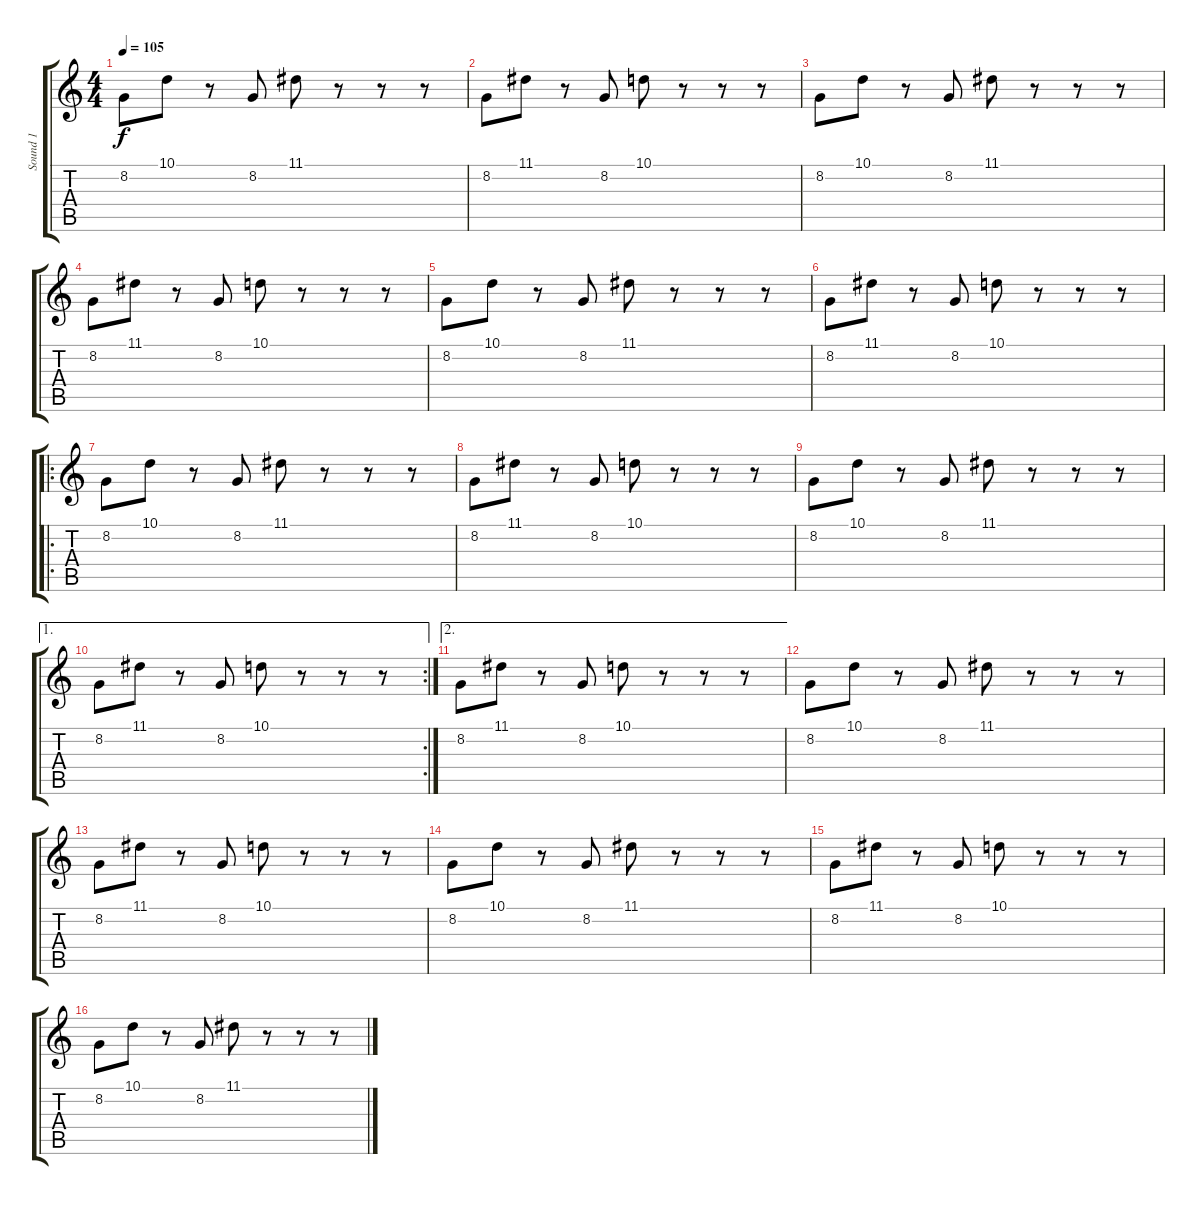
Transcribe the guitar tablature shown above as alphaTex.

\track ("Sound 1" "Sound 1") {instrument lead2sawtooth}
\staff {score tabs}
\tuning (E4 B3 G3 D3 A2 E2) {hide}
\ts (4 4)
\tempo 105
\clef g2
\ks c
8.2.8{dy f} 10.1.8 r.8 8.2.8 11.1.8 r.8 r.8 r.8 |
8.2.8 11.1.8 r.8 8.2.8 10.1.8 r.8 r.8 r.8 |
8.2.8 10.1.8 r.8 8.2.8 11.1.8 r.8 r.8 r.8 |
8.2.8 11.1.8 r.8 8.2.8 10.1.8 r.8 r.8 r.8 |
8.2.8 10.1.8 r.8 8.2.8 11.1.8 r.8 r.8 r.8 |
8.2.8 11.1.8 r.8 8.2.8 10.1.8 r.8 r.8 r.8 |
\ro
8.2.8 10.1.8 r.8 8.2.8 11.1.8 r.8 r.8 r.8 |
8.2.8 11.1.8 r.8 8.2.8 10.1.8 r.8 r.8 r.8 |
8.2.8 10.1.8 r.8 8.2.8 11.1.8 r.8 r.8 r.8 |
\ae 1
\rc 2
8.2.8 11.1.8 r.8 8.2.8 10.1.8 r.8 r.8 r.8 |
\ae 2
8.2.8 11.1.8 r.8 8.2.8 10.1.8 r.8 r.8 r.8 |
8.2.8 10.1.8 r.8 8.2.8 11.1.8 r.8 r.8 r.8 |
8.2.8 11.1.8 r.8 8.2.8 10.1.8 r.8 r.8 r.8 |
8.2.8 10.1.8 r.8 8.2.8 11.1.8 r.8 r.8 r.8 |
8.2.8 11.1.8 r.8 8.2.8 10.1.8 r.8 r.8 r.8 |
8.2.8 10.1.8 r.8 8.2.8 11.1.8 r.8 r.8 r.8
